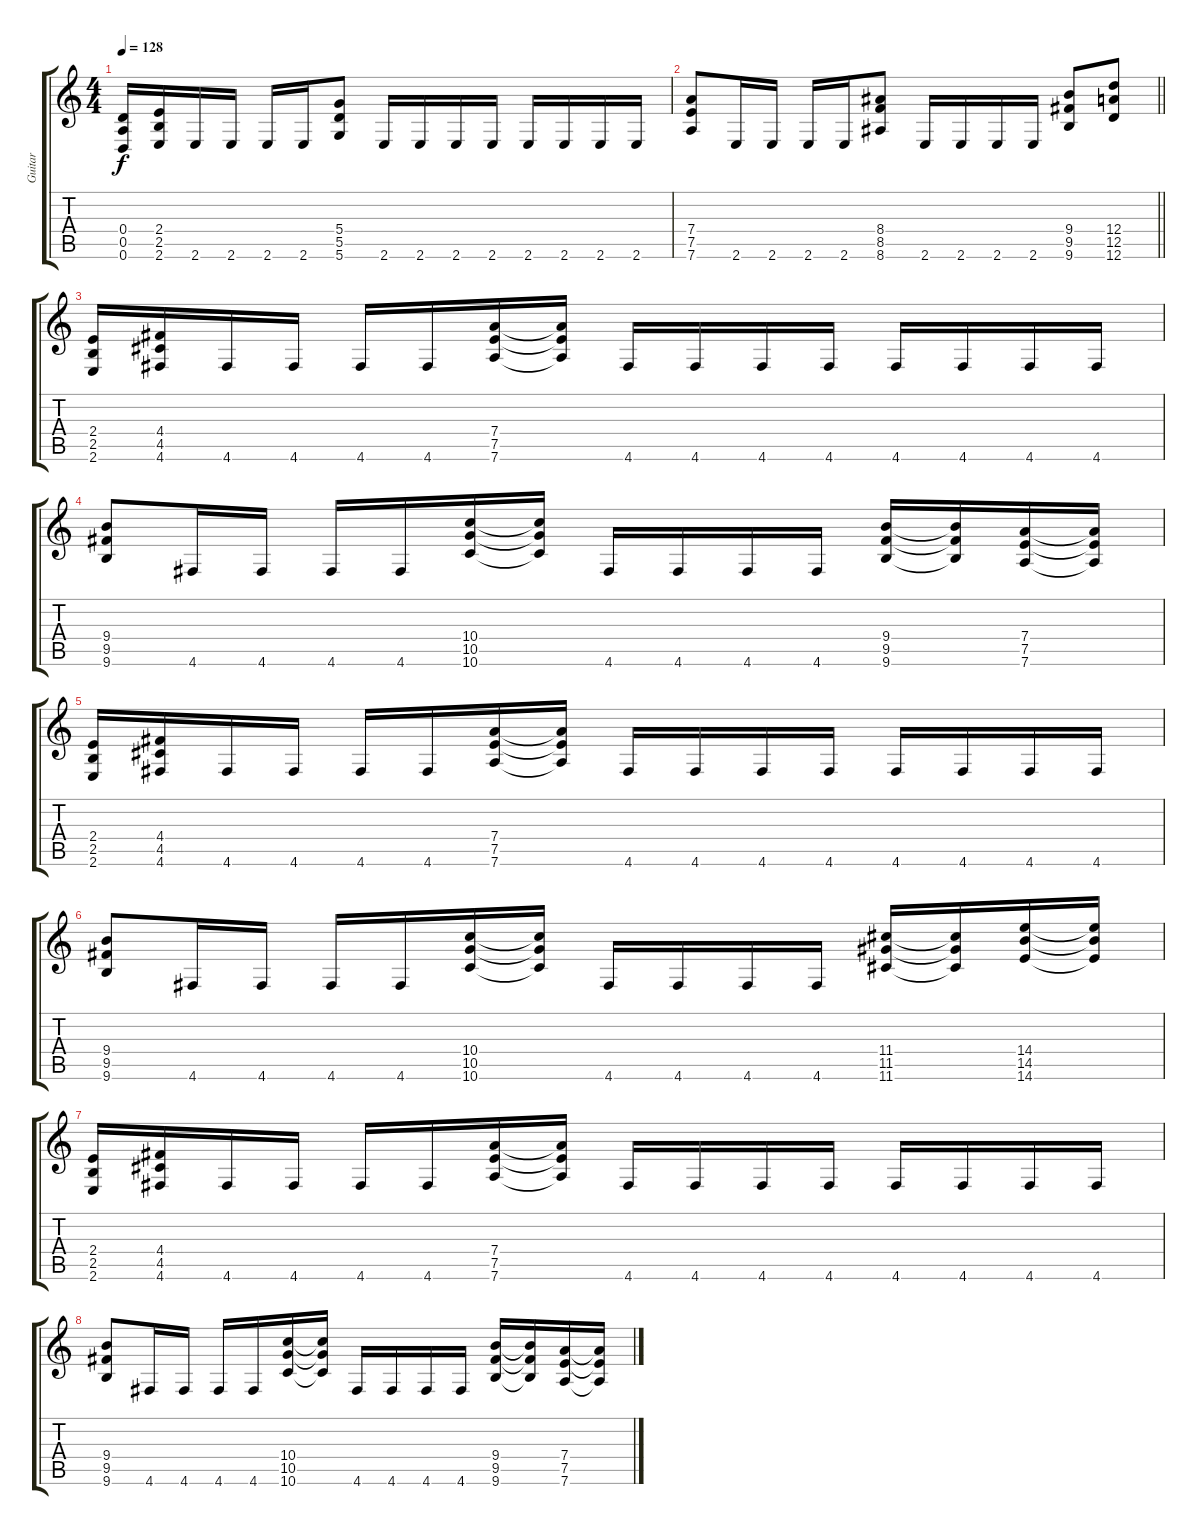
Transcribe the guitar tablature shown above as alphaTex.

\track ("Guitar" "Guitar") {instrument distortionguitar}
\staff {score tabs}
\tuning (E4 B3 G3 D3 A2 D2) {hide}
\ts (4 4)
\tempo 128
\clef g2
\ks c
(0.4 0.5 0.6).16{dy f} (2.4 2.5 2.6).16 2.6.16 2.6.16 2.6.16 2.6.16 (5.4 5.5 5.6).8 2.6.16 2.6.16 2.6.16 2.6.16 2.6.16 2.6.16 2.6.16 2.6.16 |
\barLineRight lightlight
(7.4 7.5 7.6).8 2.6.16 2.6.16 2.6.16 2.6.16 (8.4 8.5 8.6).8 2.6.16 2.6.16 2.6.16 2.6.16 (9.4 9.5 9.6).8 (12.4 12.5 12.6).8 |
\section ("" "")
(2.4 2.5 2.6).16 (4.4 4.5 4.6).16 4.6.16 4.6.16 4.6.16 4.6.16 (7.4 7.5 7.6).16 (7.4{t} 7.5{t} 7.6{t}).16 4.6.16 4.6.16 4.6.16 4.6.16 4.6.16 4.6.16 4.6.16 4.6.16 |
(9.4 9.5 9.6).8 4.6.16 4.6.16 4.6.16 4.6.16 (10.4 10.5 10.6).16 (10.4{t} 10.5{t} 10.6{t}).16 4.6.16 4.6.16 4.6.16 4.6.16 (9.4 9.5 9.6).16 (9.4{t} 9.5{t} 9.6{t}).16 (7.4 7.5 7.6).16 (7.4{t} 7.5{t} 7.6{t}).16 |
(2.4 2.5 2.6).16 (4.4 4.5 4.6).16 4.6.16 4.6.16 4.6.16 4.6.16 (7.4 7.5 7.6).16 (7.4{t} 7.5{t} 7.6{t}).16 4.6.16 4.6.16 4.6.16 4.6.16 4.6.16 4.6.16 4.6.16 4.6.16 |
(9.4 9.5 9.6).8 4.6.16 4.6.16 4.6.16 4.6.16 (10.4 10.5 10.6).16 (10.4{t} 10.5{t} 10.6{t}).16 4.6.16 4.6.16 4.6.16 4.6.16 (11.4 11.5 11.6).16 (11.4{t} 11.5{t} 11.6{t}).16 (14.4 14.5 14.6).16 (14.4{t} 14.5{t} 14.6{t}).16 |
(2.4 2.5 2.6).16 (4.4 4.5 4.6).16 4.6.16 4.6.16 4.6.16 4.6.16 (7.4 7.5 7.6).16 (7.4{t} 7.5{t} 7.6{t}).16 4.6.16 4.6.16 4.6.16 4.6.16 4.6.16 4.6.16 4.6.16 4.6.16 |
(9.4 9.5 9.6).8 4.6.16 4.6.16 4.6.16 4.6.16 (10.4 10.5 10.6).16 (10.4{t} 10.5{t} 10.6{t}).16 4.6.16 4.6.16 4.6.16 4.6.16 (9.4 9.5 9.6).16 (9.4{t} 9.5{t} 9.6{t}).16 (7.4 7.5 7.6).16 (7.4{t} 7.5{t} 7.6{t}).16
